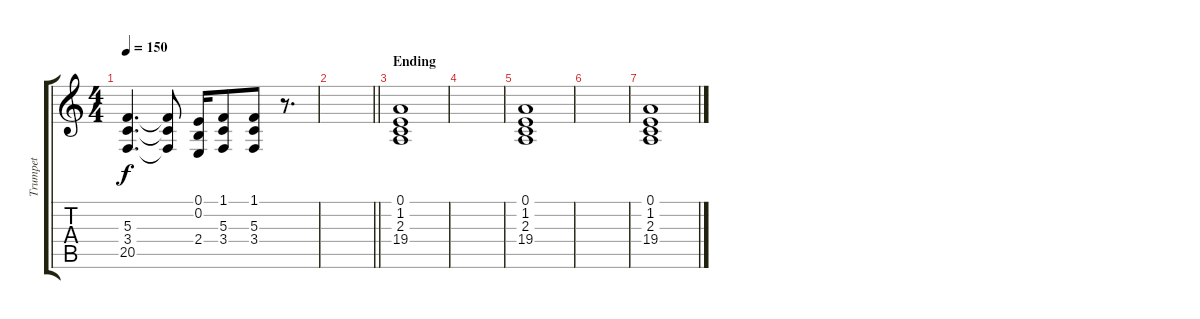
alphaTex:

\track ("Trumpet" "Trumpet") {instrument trumpet}
\staff {score tabs}
\tuning (E4 B3 G3 D3 A2 E2) {hide}
\ts (4 4)
\tempo 150
\clef g2
\ks c
(5.3 3.4 20.5).4{d dy f} (5.3{t} 3.4{t} 20.5{t}).8 (0.1 0.2 2.4).16 (1.1 5.3 3.4).8 (1.1 5.3 3.4).8 r.8{d} |
\barLineRight lightlight
|
\section ("" "Ending")
(0.1 1.2 2.3 19.4).1 |
|
(0.1 1.2 2.3 19.4).1 |
|
(0.1 1.2 2.3 19.4).1
